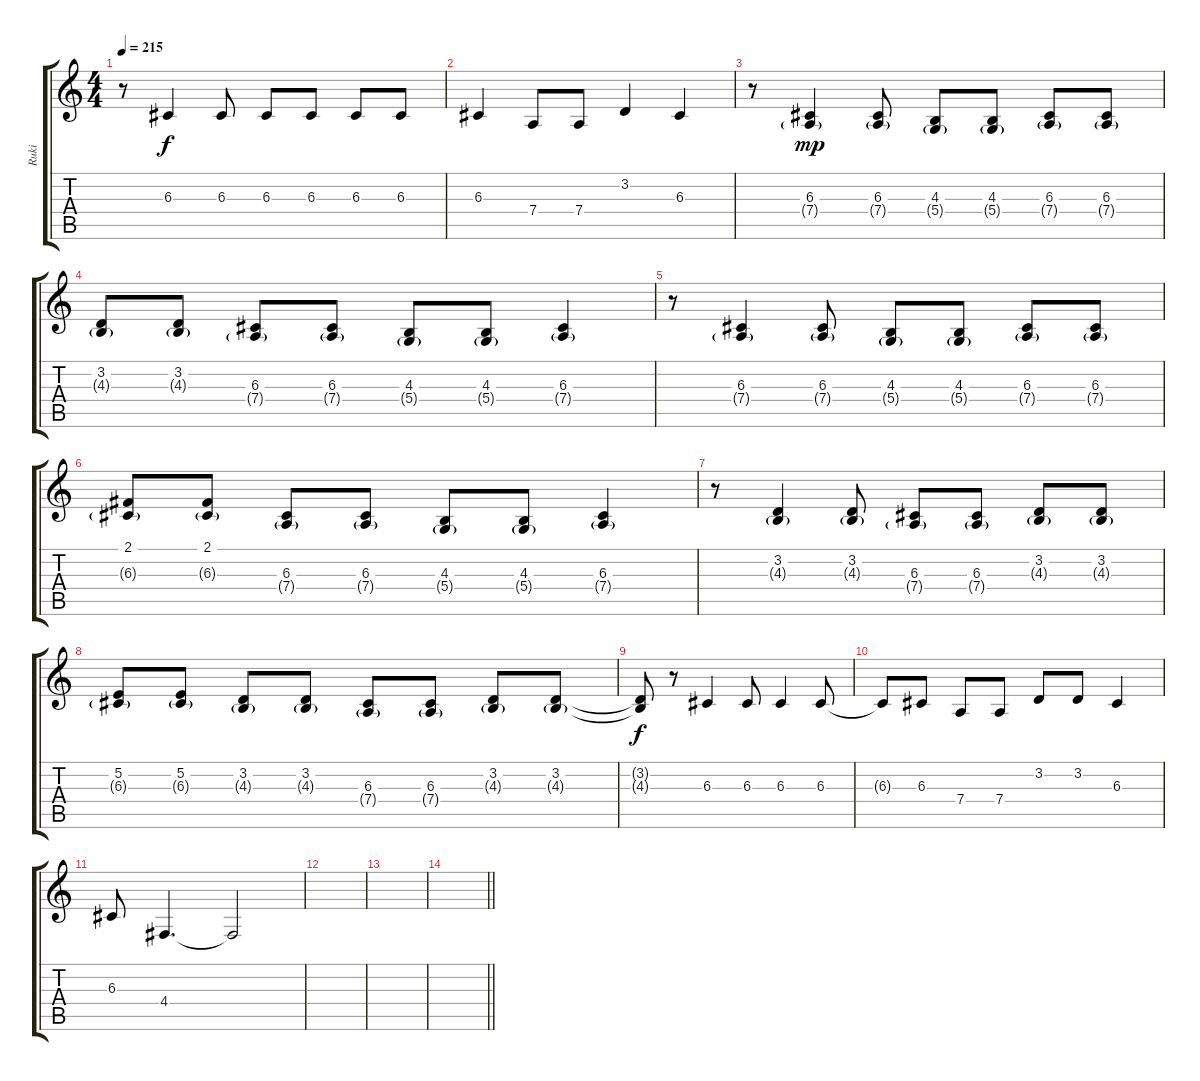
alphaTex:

\track ("Ruki" "Ruki") {instrument lead6voice}
\staff {score tabs}
\tuning (E4 B3 G3 D3 A2 E2) {hide}
\ts (4 4)
\tempo 215
\clef g2
\ks c
r.8{dy mp} 6.3.4{dy f} 6.3.8 6.3.8 6.3.8 6.3.8 6.3.8 |
6.3.4 7.4.8 7.4.8 3.2.4 6.3.4 |
r.8 (6.3 7.4{g}).4{dy mp} (6.3 7.4{g}).8 (4.3 5.4{g}).8 (4.3 5.4{g}).8 (6.3 7.4{g}).8 (6.3 7.4{g}).8 |
(3.2 4.3{g}).8 (3.2 4.3{g}).8 (6.3 7.4{g}).8 (6.3 7.4{g}).8 (4.3 5.4{g}).8 (4.3 5.4{g}).8 (6.3 7.4{g}).4 |
r.8 (6.3 7.4{g}).4 (6.3 7.4{g}).8 (4.3 5.4{g}).8 (4.3 5.4{g}).8 (6.3 7.4{g}).8 (6.3 7.4{g}).8 |
(2.1 6.3{g}).8 (2.1 6.3{g}).8 (6.3 7.4{g}).8 (6.3 7.4{g}).8 (4.3 5.4{g}).8 (4.3 5.4{g}).8 (6.3 7.4{g}).4 |
r.8 (3.2 4.3{g}).4 (3.2 4.3{g}).8 (6.3 7.4{g}).8 (6.3 7.4{g}).8 (3.2 4.3{g}).8 (3.2 4.3{g}).8 |
(5.2 6.3{g}).8 (5.2 6.3{g}).8 (3.2 4.3{g}).8 (3.2 4.3{g}).8 (6.3 7.4{g}).8 (6.3 7.4{g}).8 (3.2 4.3{g}).8 (3.2 4.3{g}).8 |
(3.2{t} 4.3{t}).8{dy f} r.8 6.3.4 6.3.8 6.3.4 6.3.8 |
6.3{t}.8 6.3.8 7.4.8 7.4.8 3.2.8 3.2.8 6.3.4 |
6.3.8 4.4.4{d} 4.4{t}.2 |
|
|
\barLineRight lightlight
